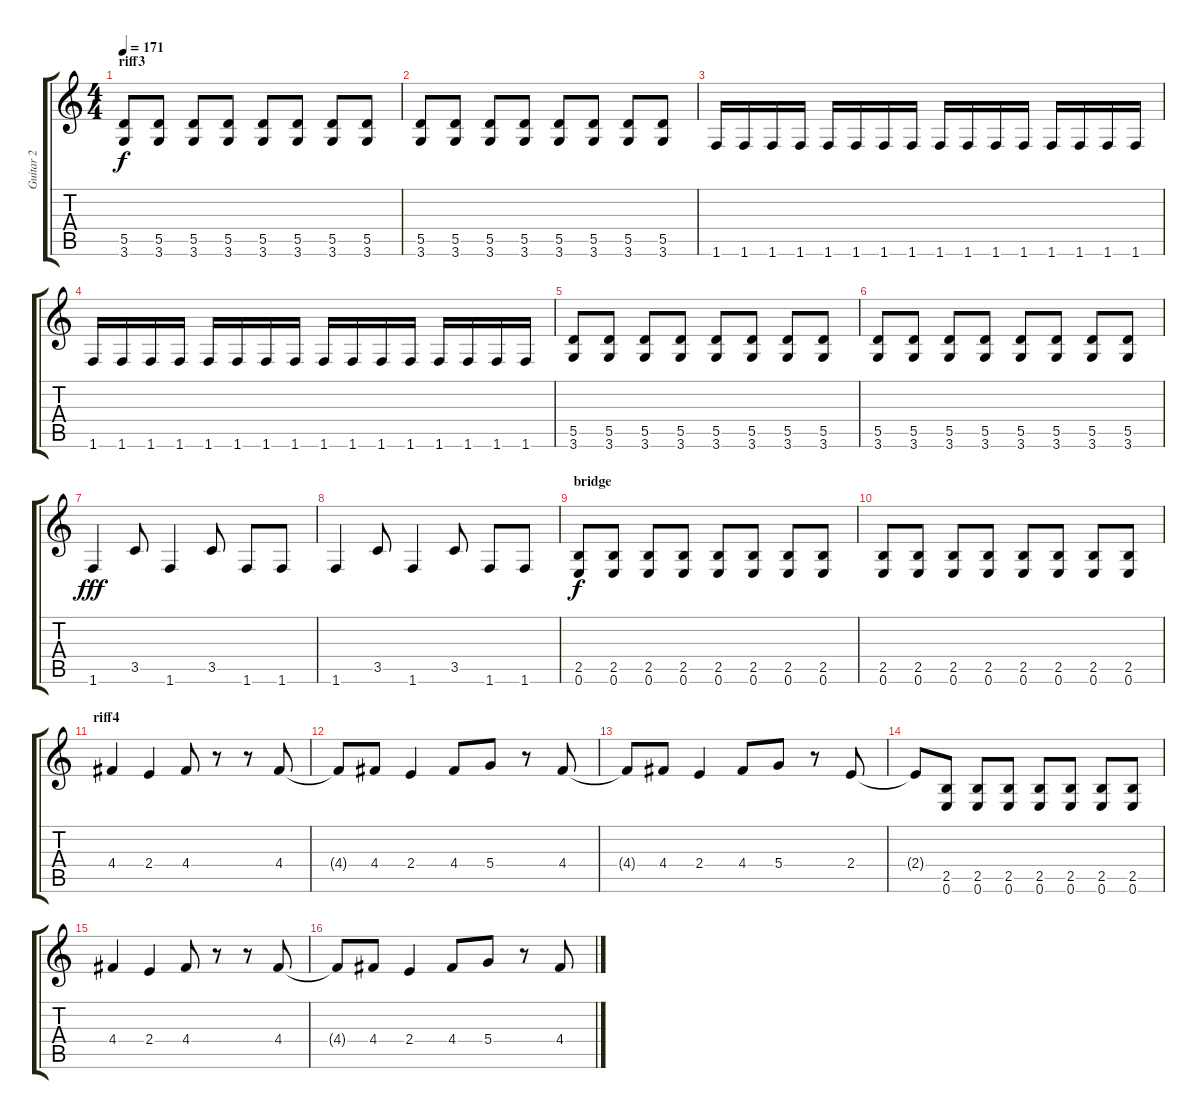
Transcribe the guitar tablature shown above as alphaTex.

\track ("Guitar 2" "Guitar 2") {instrument distortionguitar}
\staff {score tabs}
\tuning (E4 B3 G3 D3 A2 E2) {hide}
\ts (4 4)
\section ("" "riff3")
\tempo 171
\clef g2
\ks c
(5.5 3.6).8{dy f} (5.5 3.6).8 (5.5 3.6).8 (5.5 3.6).8 (5.5 3.6).8 (5.5 3.6).8 (5.5 3.6).8 (5.5 3.6).8 |
(5.5 3.6).8 (5.5 3.6).8 (5.5 3.6).8 (5.5 3.6).8 (5.5 3.6).8 (5.5 3.6).8 (5.5 3.6).8 (5.5 3.6).8 |
1.6.16 1.6.16 1.6.16 1.6.16 1.6.16 1.6.16 1.6.16 1.6.16 1.6.16 1.6.16 1.6.16 1.6.16 1.6.16 1.6.16 1.6.16 1.6.16 |
1.6.16 1.6.16 1.6.16 1.6.16 1.6.16 1.6.16 1.6.16 1.6.16 1.6.16 1.6.16 1.6.16 1.6.16 1.6.16 1.6.16 1.6.16 1.6.16 |
(5.5 3.6).8 (5.5 3.6).8 (5.5 3.6).8 (5.5 3.6).8 (5.5 3.6).8 (5.5 3.6).8 (5.5 3.6).8 (5.5 3.6).8 |
(5.5 3.6).8 (5.5 3.6).8 (5.5 3.6).8 (5.5 3.6).8 (5.5 3.6).8 (5.5 3.6).8 (5.5 3.6).8 (5.5 3.6).8 |
1.6.4{dy fff} 3.5.8 1.6.4 3.5.8 1.6.8 1.6.8 |
1.6.4 3.5.8 1.6.4 3.5.8 1.6.8 1.6.8 |
\section ("" "bridge")
(2.5 0.6).8{dy f} (2.5 0.6).8 (2.5 0.6).8 (2.5 0.6).8 (2.5 0.6).8 (2.5 0.6).8 (2.5 0.6).8 (2.5 0.6).8 |
(2.5 0.6).8 (2.5 0.6).8 (2.5 0.6).8 (2.5 0.6).8 (2.5 0.6).8 (2.5 0.6).8 (2.5 0.6).8 (2.5 0.6).8 |
\section ("" "riff4")
4.4.4 2.4.4 4.4.8 r.8 r.8 4.4.8 |
4.4{t}.8 4.4.8 2.4.4 4.4.8 5.4.8 r.8 4.4.8 |
4.4{t}.8 4.4.8 2.4.4 4.4.8 5.4.8 r.8 2.4.8 |
2.4{t}.8 (2.5 0.6).8 (2.5 0.6).8 (2.5 0.6).8 (2.5 0.6).8 (2.5 0.6).8 (2.5 0.6).8 (2.5 0.6).8 |
4.4.4 2.4.4 4.4.8 r.8 r.8 4.4.8 |
4.4{t}.8 4.4.8 2.4.4 4.4.8 5.4.8 r.8 4.4.8
